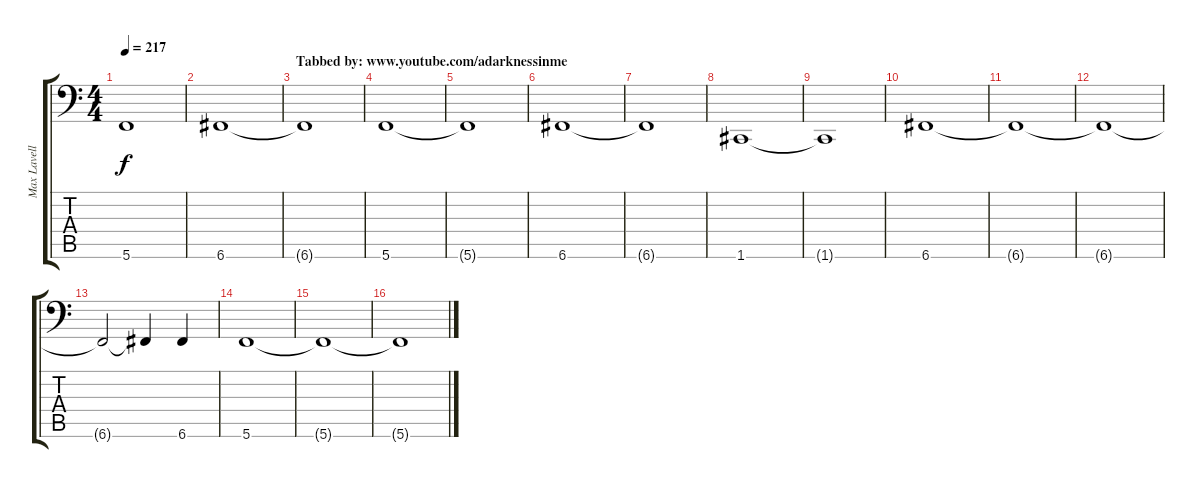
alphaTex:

\track ("Max Lavelle (Bass)" "Max Lavell") {instrument electricbasspick}
\staff {score tabs}
\tuning (C3 G2 Eb2 Bb1 F1 C1) {hide}
\ts (4 4)
\tempo 217
\clef f4
\ks c
5.6.1{dy f} |
6.6.1 |
\section ("" "Tabbed by: www.youtube.com/adarknessinme")
6.6{t}.1 |
5.6.1 |
5.6{t}.1 |
6.6.1 |
6.6{t}.1 |
1.6.1 |
1.6{t}.1 |
6.6.1 |
6.6{t}.1 |
6.6{t}.1 |
6.6{t}.2 6.6{t}.4 6.6.4 |
5.6.1 |
5.6{t}.1 |
5.6{t}.1
